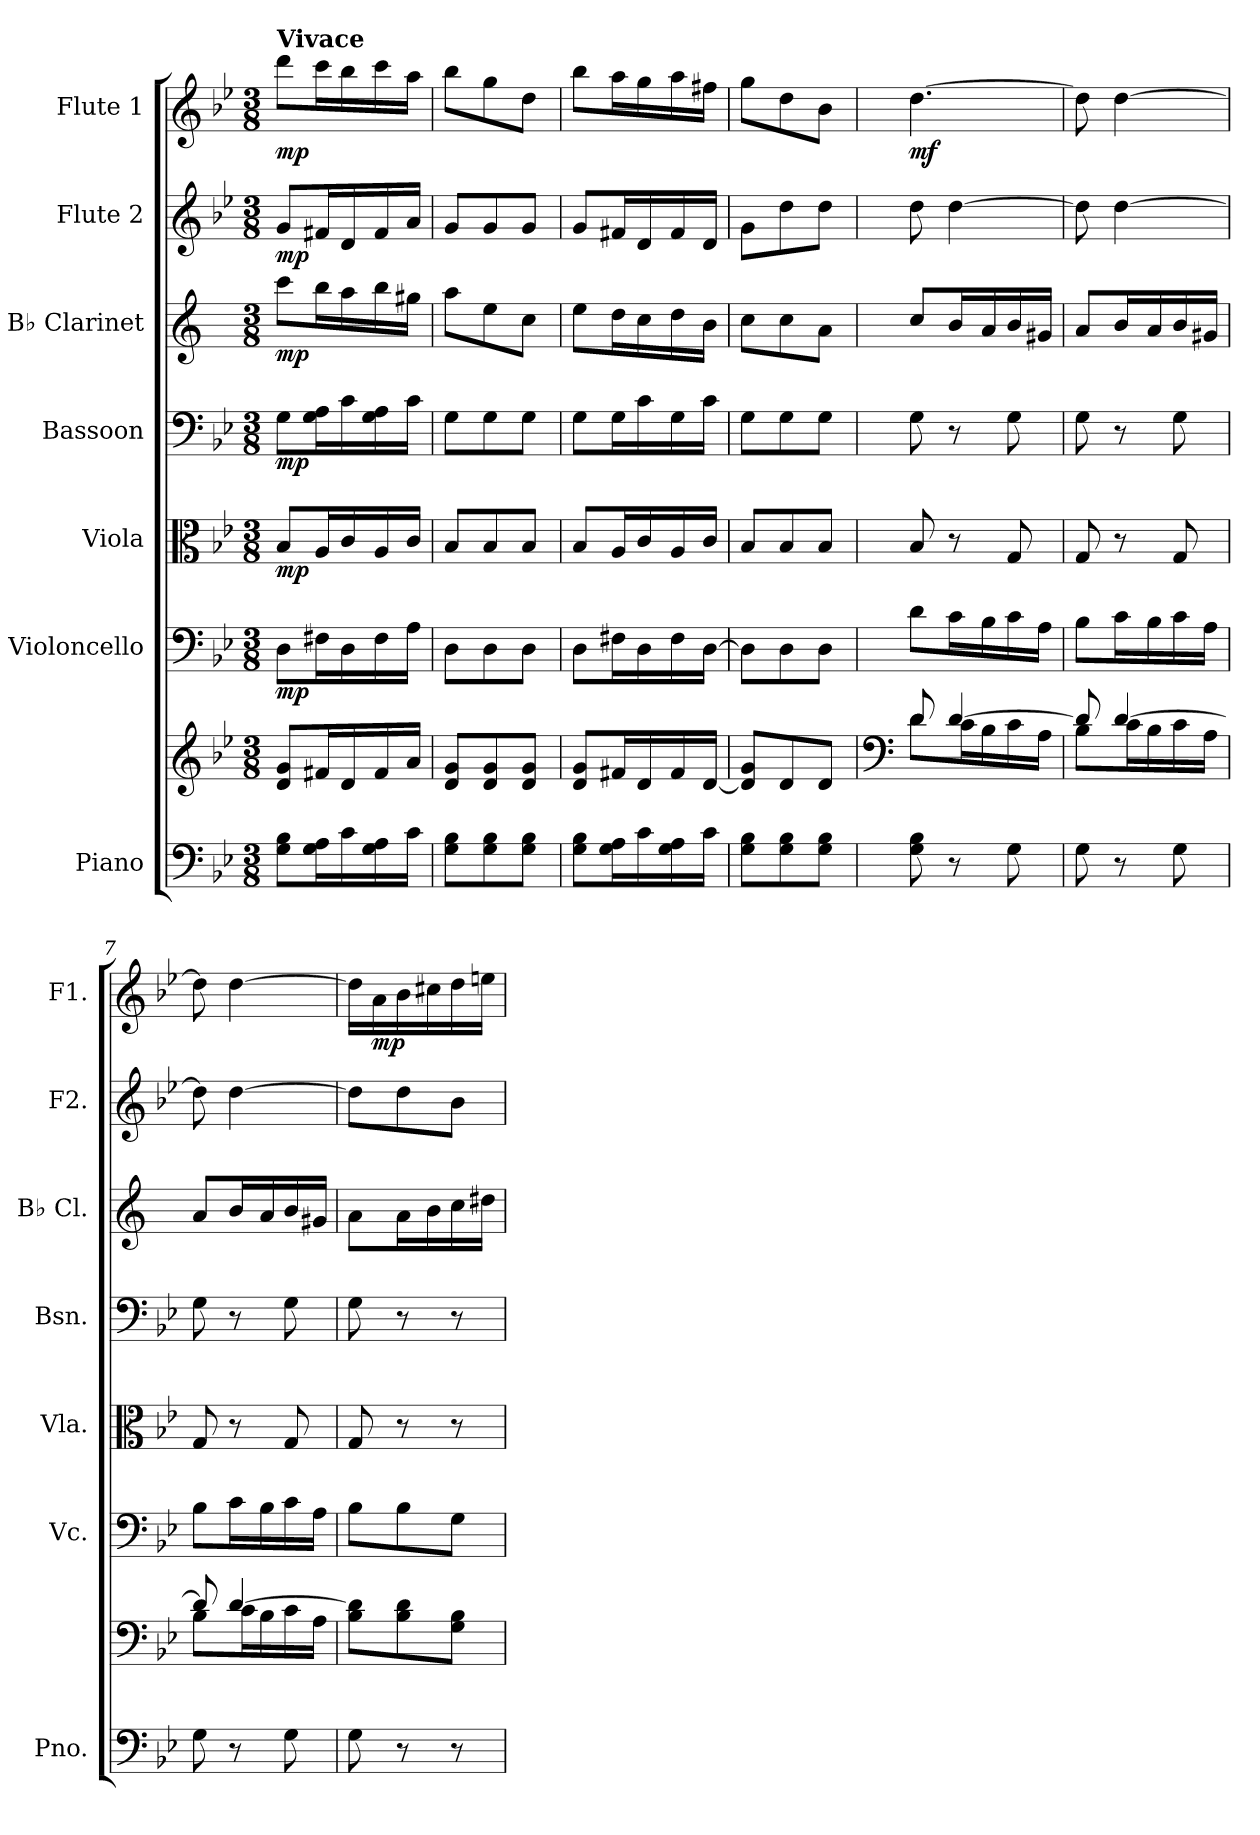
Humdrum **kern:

**kern	**kern	**dynam	**kern	**dynam	**kern	**dynam	**kern	**dynam	**kern	**dynam	**kern	**dynam	**kern	**dynam
*part7	*part7	*part7	*part6	*part6	*part5	*part5	*part4	*part4	*part3	*part3	*part2	*part2	*part1	*part1
*staff8	*staff7	*staff7/8	*staff6	*staff6	*staff5	*staff5	*staff4	*staff4	*staff3	*staff3	*staff2	*staff2	*staff1	*staff1
*I"Piano	*	*	*I"Violoncello	*	*I"Viola	*	*I"Bassoon	*	*I"B♭ Clarinet	*	*I"Flute 2	*	*I"Flute 1	*
*I'Pno.	*	*	*I'Vc.	*	*I'Vla.	*	*I'Bsn.	*	*I'B♭ Cl.	*	*I'F2.	*	*I'F1.	*
*clefF4	*clefG2	*	*clefF4	*	*clefC3	*	*clefF4	*	*clefG2	*	*clefG2	*	*clefG2	*
*	*	*	*	*	*	*	*	*	*ITrd1c2	*	*	*	*	*
*k[b-e-]	*k[b-e-]	*	*k[b-e-]	*	*k[b-e-]	*	*k[b-e-]	*	*k[b-e-]	*	*k[b-e-]	*	*k[b-e-]	*
*M3/8	*M3/8	*	*M3/8	*	*M3/8	*	*M3/8	*	*M3/8	*	*M3/8	*	*M3/8	*
=1	=1	=1	=1	=1	=1	=1	=1	=1	=1	=1	=1	=1	=1	=1
!	!	!	!	!	!	!	!	!	!	!	!	!	!LO:TX:a:B:t=Vivace	!
!	!	!LO:DY:b=2	!	!	!	!	!	!	!	!	!	!	!	!
!	!	!LO:DY:n=1:b	!	!LO:DY:b	!	!LO:DY:b	!	!LO:DY:b	!	!LO:DY:b	!	!LO:DY:b	!	!LO:DY:b
8G\ 8B-\L	8d/ 8g/L	mp mp	8D\L	mp	8B-/L	mp	8G\L	mp	8bb-\L	mp	8g/L	mp	8ddd\L	mp
16G\ 16A\L	16f#X/L	.	16F#X\L	.	16A/L	.	16G\ 16A\L	.	16aa\L	.	16f#X/L	.	16ccc\L	.
16c\	16d/	.	16D\	.	16c/	.	16c\	.	16gg\	.	16d/	.	16bb-\	.
16G\ 16A\	16f#/	.	16F#\	.	16A/	.	16G\ 16A\	.	16aa\	.	16f#/	.	16ccc\	.
16c\JJ	16a/JJ	.	16A\JJ	.	16c/JJ	.	16c\JJ	.	16ff#X\JJ	.	16a/JJ	.	16aa\JJ	.
=2	=2	=2	=2	=2	=2	=2	=2	=2	=2	=2	=2	=2	=2	=2
8G\ 8B-\L	8d/ 8g/L	.	8D\L	.	8B-/L	.	8G\L	.	8gg\L	.	8g/L	.	8bb-\L	.
8G\ 8B-\	8d/ 8g/	.	8D\	.	8B-/	.	8G\	.	8dd\	.	8g/	.	8gg\	.
8G\ 8B-\J	8d/ 8g/J	.	8D\J	.	8B-/J	.	8G\J	.	8b-\J	.	8g/J	.	8dd\J	.
=3	=3	=3	=3	=3	=3	=3	=3	=3	=3	=3	=3	=3	=3	=3
8G\ 8B-\L	8d/ 8g/L	.	8D\L	.	8B-/L	.	8G\L	.	8dd\L	.	8g/L	.	8bb-\L	.
16G\ 16A\L	16f#X/L	.	16F#X\L	.	16A/L	.	16G\L	.	16cc\L	.	16f#X/L	.	16aa\L	.
16c\	16d/	.	16D\	.	16c/	.	16c\	.	16b-\	.	16d/	.	16gg\	.
16G\ 16A\	16f#/	.	16F#\	.	16A/	.	16G\	.	16cc\	.	16f#/	.	16aa\	.
16c\JJ	[16d/JJ	.	[16D\JJ	.	16c/JJ	.	16c\JJ	.	16a\JJ	.	16d/JJ	.	16ff#X\JJ	.
=4	=4	=4	=4	=4	=4	=4	=4	=4	=4	=4	=4	=4	=4	=4
8G\ 8B-\L	8d/] 8g/L	.	8D\L]	.	8B-/L	.	8G\L	.	8b-\L	.	8g\L	.	8gg\L	.
8G\ 8B-\	8d/	.	8D\	.	8B-/	.	8G\	.	8b-\	.	8dd\	.	8dd\	.
8G\ 8B-\J	8d/J	.	8D\J	.	8B-/J	.	8G\J	.	8g\J	.	8dd\J	.	8b-\J	.
=5	=5	=5	=5	=5	=5	=5	=5	=5	=5	=5	=5	=5	=5	=5
*	*clefF4	*	*	*	*	*	*	*	*	*	*	*	*	*
*	*^	*	*	*	*	*	*	*	*	*	*	*	*	*
!	!	!	!	!	!	!	!	!	!	!	!	!	!	!	!LO:DY:b
8G\ 8B-\	8d/	8d\L	.	8d\L	.	8B-/	.	8G\	.	8b-/L	.	8dd\	.	[4.dd\	mf
8r	[4d/	16c\L	.	16c\L	.	8r	.	8r	.	16a/L	.	[4dd\	.	.	.
.	.	16B-\	.	16B-\	.	.	.	.	.	16g/	.	.	.	.	.
8G\	.	16c\	.	16c\	.	8G/	.	8G\	.	16a/	.	.	.	.	.
.	.	16A\JJ	.	16A\JJ	.	.	.	.	.	16f#X/JJ	.	.	.	.	.
=6	=6	=6	=6	=6	=6	=6	=6	=6	=6	=6	=6	=6	=6	=6	=6
8G\	8d/]	8B-\L	.	8B-\L	.	8G/	.	8G\	.	8g/L	.	8dd\]	.	8dd\]	.
8r	[4d/	16c\L	.	16c\L	.	8r	.	8r	.	16a/L	.	[4dd\	.	[4dd\	.
.	.	16B-\	.	16B-\	.	.	.	.	.	16g/	.	.	.	.	.
8G\	.	16c\	.	16c\	.	8G/	.	8G\	.	16a/	.	.	.	.	.
.	.	16A\JJ	.	16A\JJ	.	.	.	.	.	16f#X/JJ	.	.	.	.	.
=7	=7	=7	=7	=7	=7	=7	=7	=7	=7	=7	=7	=7	=7	=7	=7
8G\	8d/]	8B-\L	.	8B-\L	.	8G/	.	8G\	.	8g/L	.	8dd\]	.	8dd\]	.
8r	[4d/	16c\L	.	16c\L	.	8r	.	8r	.	16a/L	.	[4dd\	.	[4dd\	.
.	.	16B-\	.	16B-\	.	.	.	.	.	16g/	.	.	.	.	.
8G\	.	16c\	.	16c\	.	8G/	.	8G\	.	16a/	.	.	.	.	.
.	.	16A\JJ	.	16A\JJ	.	.	.	.	.	16f#X/JJ	.	.	.	.	.
*	*v	*v	*	*	*	*	*	*	*	*	*	*	*	*	*
=8	=8	=8	=8	=8	=8	=8	=8	=8	=8	=8	=8	=8	=8	=8
8G\	8B-\ 8d\]L	.	8B-\L	.	8G/	.	8G\	.	8g\L	.	8dd\L]	.	16dd\LL]	.
!	!	!	!	!	!	!	!	!	!	!	!	!	!	!LO:DY:b
.	.	.	.	.	.	.	.	.	.	.	.	.	16a\	mp
8r	8B-\ 8d\	.	8B-\	.	8r	.	8r	.	16g\L	.	8dd\	.	16b-\	.
.	.	.	.	.	.	.	.	.	16a\	.	.	.	16cc#X\	.
8r	8G\ 8B-\J	.	8G\J	.	8r	.	8r	.	16b-\	.	8b-\J	.	16dd\	.
.	.	.	.	.	.	.	.	.	16cc#X\JJ	.	.	.	16een\JJ	.
=	=	=	=	=	=	=	=	=	=	=	=	=	=	=
*-	*-	*-	*-	*-	*-	*-	*-	*-	*-	*-	*-	*-	*-	*-
